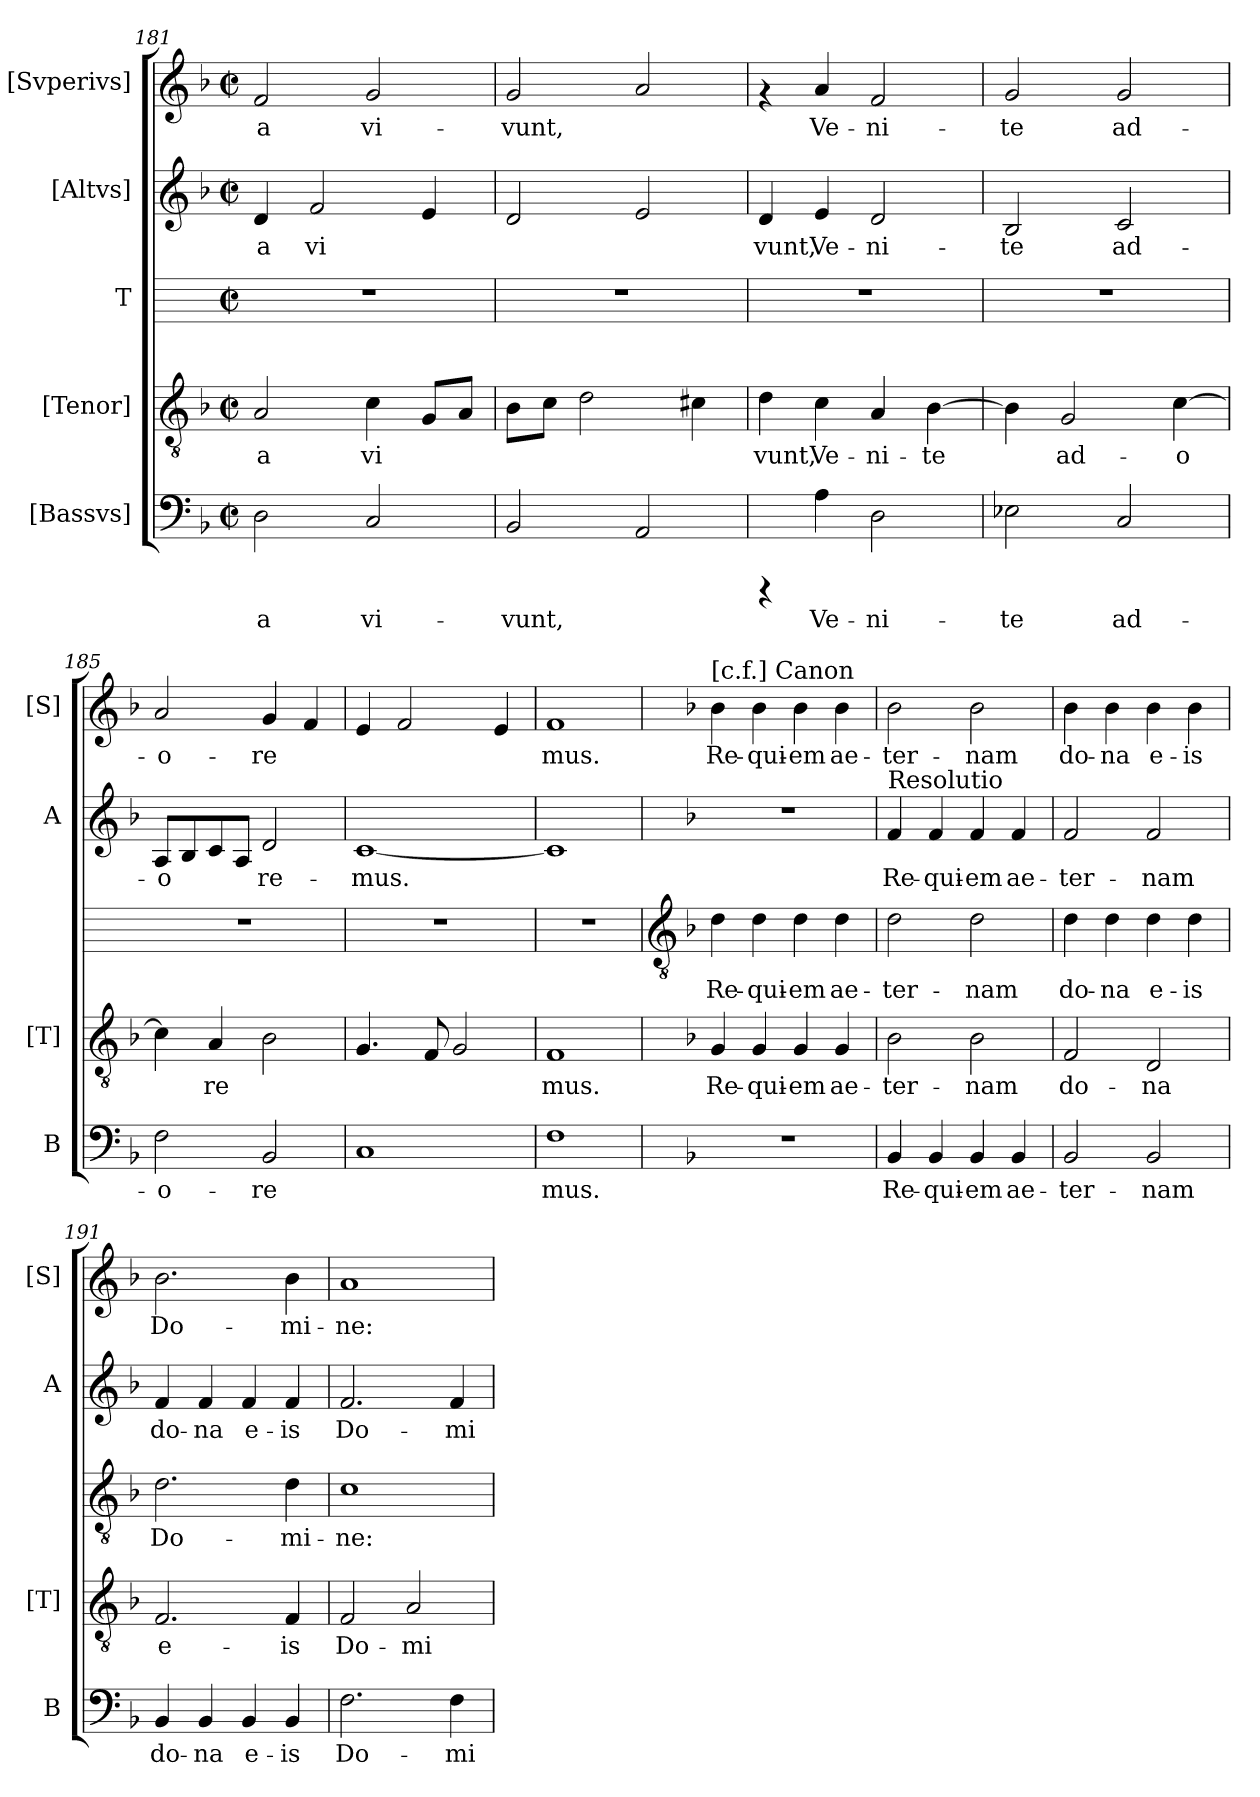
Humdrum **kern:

**kern	**text	**kern	**text	**kern	**text	**kern	**text	**kern	**text
*part5	*part5	*part4	*part4	*part3	*part3	*part2	*part2	*part1	*part1
*staff5	*staff5	*staff4	*staff4	*staff3	*staff3	*staff2	*staff2	*staff1	*staff1
*I"[Bassvs]	*	*I"[Tenor]	*	*I"T	*	*I"[Altvs]	*	*I"[Svperivs]	*
*I'B	*	*I'[T]	*	*	*	*I'A	*	*I'[S]	*
*clefF4	*	*clefGv2	*	*	*	*clefG2	*	*clefG2	*
*k[b-]	*	*k[b-]	*	*k[]	*	*k[b-]	*	*k[b-]	*
*F:	*	*F:	*	*C:	*	*F:	*	*F:	*
*M2/2	*	*M2/2	*	*M2/2	*	*M2/2	*	*M2/2	*
*met(c|)	*	*met(c|)	*	*met(c|)	*	*met(c|)	*	*met(c|)	*
=181	=181	=181	=181	=181	=181	=181	=181	=181	=181
!	!LO:LY:b:cj	!	!LO:LY:b:cj	!	!	!	!LO:LY:b:cj	!	!LO:LY:b:cj
2D\	-a	2A/	-a	1r	.	4d/	-a	2f/	-a
!	!	!	!	!	!	!	!LO:LY:b:cj	!	!
.	.	.	.	.	.	2f/	vi-	.	.
!	!LO:LY:b:cj	!	!LO:LY:b:cj	!	!	!	!	!	!LO:LY:b:cj
2C/	vi-	4c\	vi-	.	.	.	.	2g/	vi-
!	!	!	!LO:LY:b:cj	!	!	!	!LO:LY:b:cj	!	!
.	.	8G/L	--	.	.	4e/	--	.	.
!	!	!	!LO:LY:b:cj	!	!	!	!	!	!
.	.	8A/J	--	.	.	.	.	.	.
!!LO:LB:g=z
=182	=182	=182	=182	=182	=182	=182	=182	=182	=182
!	!LO:LY:b:cj	!	!LO:LY:b:cj	!	!	!	!LO:LY:b:cj	!	!LO:LY:b:cj
2BB-/	-vunt,	8B-\L	--	1r	.	2d/	--	2g/	-vunt,
!	!	!	!LO:LY:b:cj	!	!	!	!	!	!
.	.	8c\J	--	.	.	.	.	.	.
!	!	!	!LO:LY:b:cj	!	!	!	!	!	!
.	.	2d\	--	.	.	.	.	.	.
!	!LO:LY:b:cj	!	!	!	!	!	!LO:LY:b:cj	!	!LO:LY:b:cj
2AA/	.	.	.	.	.	2e/	--	2a/	.
!	!	!	!LO:LY:b:cj	!	!	!	!	!	!
.	.	4c#\	--	.	.	.	.	.	.
=183	=183	=183	=183	=183	=183	=183	=183	=183	=183
!	!	!	!LO:LY:b:cj	!	!	!	!LO:LY:b:cj	!	!
4rCCC	.	4d\	-vunt,	1r	.	4d/	-vunt,	4rf	.
!	!LO:LY:b:cj	!	!LO:LY:b:cj	!	!	!	!LO:LY:b:cj	!	!LO:LY:b:cj
4A\	Ve-	4c\	Ve-	.	.	4e/	Ve-	4a/	Ve-
!	!LO:LY:b:cj	!	!LO:LY:b:cj	!	!	!	!LO:LY:b:cj	!	!LO:LY:b:cj
2D\	-ni-	4A/	-ni-	.	.	2d/	-ni-	2f/	-ni-
!	!	!	!LO:LY:b:cj	!	!	!	!	!	!
.	.	[>4B-\	-te	.	.	.	.	.	.
=184	=184	=184	=184	=184	=184	=184	=184	=184	=184
!	!LO:LY:b:cj	!	!LO:LY:b:cj	!	!	!	!LO:LY:b:cj	!	!LO:LY:b:cj
2E-X\	-te	4B-\]	.	1r	.	2B-/	-te	2g/	-te
!	!	!	!LO:LY:b:cj	!	!	!	!	!	!
.	.	2G/	ad-	.	.	.	.	.	.
!	!LO:LY:b:cj	!	!	!	!	!	!LO:LY:b:cj	!	!LO:LY:b:cj
2C/	ad-	.	.	.	.	2c/	ad-	2g/	ad-
!	!	!	!LO:LY:b:cj	!	!	!	!	!	!
.	.	[>4c\	-o-	.	.	.	.	.	.
=185	=185	=185	=185	=185	=185	=185	=185	=185	=185
!	!LO:LY:b:cj	!	!LO:LY:b:cj	!	!	!	!LO:LY:b:cj	!	!LO:LY:b:cj
2F\	-o-	4c\]	--	1r	.	8A/L	-o-	2a/	-o-
!	!	!	!	!	!	!	!LO:LY:b:cj	!	!
.	.	.	.	.	.	8B-/	--	.	.
!	!	!	!LO:LY:b:cj	!	!	!	!LO:LY:b:cj	!	!
.	.	4A/	-re-	.	.	8c/	--	.	.
!	!	!	!	!	!	!	!LO:LY:b:cj	!	!
.	.	.	.	.	.	8A/J	--	.	.
!	!LO:LY:b:cj	!	!LO:LY:b:cj	!	!	!	!LO:LY:b:cj	!	!LO:LY:b:cj
2BB-/	-re-	2B-\	--	.	.	2d/	-re-	4g/	-re-
!	!	!	!	!	!	!	!	!	!LO:LY:b:cj
.	.	.	.	.	.	.	.	4f/	--
=186	=186	=186	=186	=186	=186	=186	=186	=186	=186
!	!LO:LY:b:cj	!	!LO:LY:b:cj	!	!	!	!LO:LY:b:cj	!	!LO:LY:b:cj
1C	--	4.G/	--	1r	.	[<1c	-mus.	4e/	--
!	!	!	!	!	!	!	!	!	!LO:LY:b:cj
.	.	.	.	.	.	.	.	2f/	--
!	!	!	!LO:LY:b:cj	!	!	!	!	!	!
.	.	8F/	--	.	.	.	.	.	.
!	!	!	!LO:LY:b:cj	!	!	!	!	!	!
.	.	2G/	--	.	.	.	.	.	.
!	!	!	!	!	!	!	!	!	!LO:LY:b:cj
.	.	.	.	.	.	.	.	4e/	--
=187	=187	=187	=187	=187	=187	=187	=187	=187	=187
!	!LO:LY:b:cj	!	!LO:LY:b:cj	!	!	!	!LO:LY:b:cj	!	!LO:LY:b:cj
1F	-mus.	1F	-mus.	1r	.	1c]	.	1f	-mus.
!!LO:PB:g=z
=188	=188	=188	=188	=188	=188	=188	=188	=188	=188
*	*	*	*	*clefGv2	*	*	*	*	*
*	*	*	*	*k[b-]	*	*	*	*	*
*	*	*	*	*F:	*	*	*	*	*
!	!	!	!	!	!	!	!	!LO:TX:a:t=[c.f.] Canon	!
!	!	!	!LO:LY:b:cj	!	!LO:LY:b:cj	!	!	!	!LO:LY:b:cj
1r	.	4G/	Re-	4d\	Re-	1r	.	4b-\	Re-
!	!	!	!LO:LY:b:cj	!	!LO:LY:b:cj	!	!	!	!LO:LY:b:cj
.	.	4G/	-qui-	4d\	-qui-	.	.	4b-\	-qui-
!	!	!	!LO:LY:b:cj	!	!LO:LY:b:cj	!	!	!	!LO:LY:b:cj
.	.	4G/	-em	4d\	-em	.	.	4b-\	-em
!	!	!	!LO:LY:b:cj	!	!LO:LY:b:cj	!	!	!	!LO:LY:b:cj
.	.	4G/	ae-	4d\	ae-	.	.	4b-\	ae-
=189	=189	=189	=189	=189	=189	=189	=189	=189	=189
!	!	!	!	!	!	!LO:TX:a:t=Resolutio	!	!	!
!	!LO:LY:b:cj	!	!LO:LY:b:cj	!	!LO:LY:b:cj	!	!LO:LY:b:cj	!	!LO:LY:b:cj
4BB-/	Re-	2B-\	-ter-	2d\	-ter-	4f/	Re-	2b-\	-ter-
!	!LO:LY:b:cj	!	!	!	!	!	!LO:LY:b:cj	!	!
4BB-/	-qui-	.	.	.	.	4f/	-qui-	.	.
!	!LO:LY:b:cj	!	!LO:LY:b:cj	!	!LO:LY:b:cj	!	!LO:LY:b:cj	!	!LO:LY:b:cj
4BB-/	-em	2B-\	-nam	2d\	-nam	4f/	-em	2b-\	-nam
!	!LO:LY:b:cj	!	!	!	!	!	!LO:LY:b:cj	!	!
4BB-/	ae-	.	.	.	.	4f/	ae-	.	.
=190	=190	=190	=190	=190	=190	=190	=190	=190	=190
!	!LO:LY:b:cj	!	!LO:LY:b:cj	!	!LO:LY:b:cj	!	!LO:LY:b:cj	!	!LO:LY:b:cj
2BB-/	-ter-	2F/	do-	4d\	do-	2f/	-ter-	4b-\	do-
!	!	!	!	!	!LO:LY:b:cj	!	!	!	!LO:LY:b:cj
.	.	.	.	4d\	-na	.	.	4b-\	-na
!	!LO:LY:b:cj	!	!LO:LY:b:cj	!	!LO:LY:b:cj	!	!LO:LY:b:cj	!	!LO:LY:b:cj
2BB-/	-nam	2D/	-na	4d\	e-	2f/	-nam	4b-\	e-
!	!	!	!	!	!LO:LY:b:cj	!	!	!	!LO:LY:b:cj
.	.	.	.	4d\	-is	.	.	4b-\	-is
=191	=191	=191	=191	=191	=191	=191	=191	=191	=191
!	!LO:LY:b:cj	!	!LO:LY:b:cj	!	!LO:LY:b:cj	!	!LO:LY:b:cj	!	!LO:LY:b:cj
4BB-/	do-	2.F/	e-	2.d\	Do-	4f/	do-	2.b-\	Do-
!	!LO:LY:b:cj	!	!	!	!	!	!LO:LY:b:cj	!	!
4BB-/	-na	.	.	.	.	4f/	-na	.	.
!	!LO:LY:b:cj	!	!	!	!	!	!LO:LY:b:cj	!	!
4BB-/	e-	.	.	.	.	4f/	e-	.	.
!	!LO:LY:b:cj	!	!LO:LY:b:cj	!	!LO:LY:b:cj	!	!LO:LY:b:cj	!	!LO:LY:b:cj
4BB-/	-is	4F/	-is	4d\	-mi-	4f/	-is	4b-\	-mi-
=192	=192	=192	=192	=192	=192	=192	=192	=192	=192
!	!LO:LY:b:cj	!	!LO:LY:b:cj	!	!LO:LY:b:cj	!	!LO:LY:b:cj	!	!LO:LY:b:cj
2.F\	Do-	2F/	Do-	1c	-ne:-	2.f/	Do-	1a	-ne:
!	!	!	!LO:LY:b:cj	!	!	!	!	!	!
.	.	2A/	-mi-	.	.	.	.	.	.
!	!LO:LY:b:cj	!	!	!	!	!	!LO:LY:b:cj	!	!
4F\	-mi-	.	.	.	.	4f/	-mi-	.	.
=	=	=	=	=	=	=	=	=	=
*-	*-	*-	*-	*-	*-	*-	*-	*-	*-
